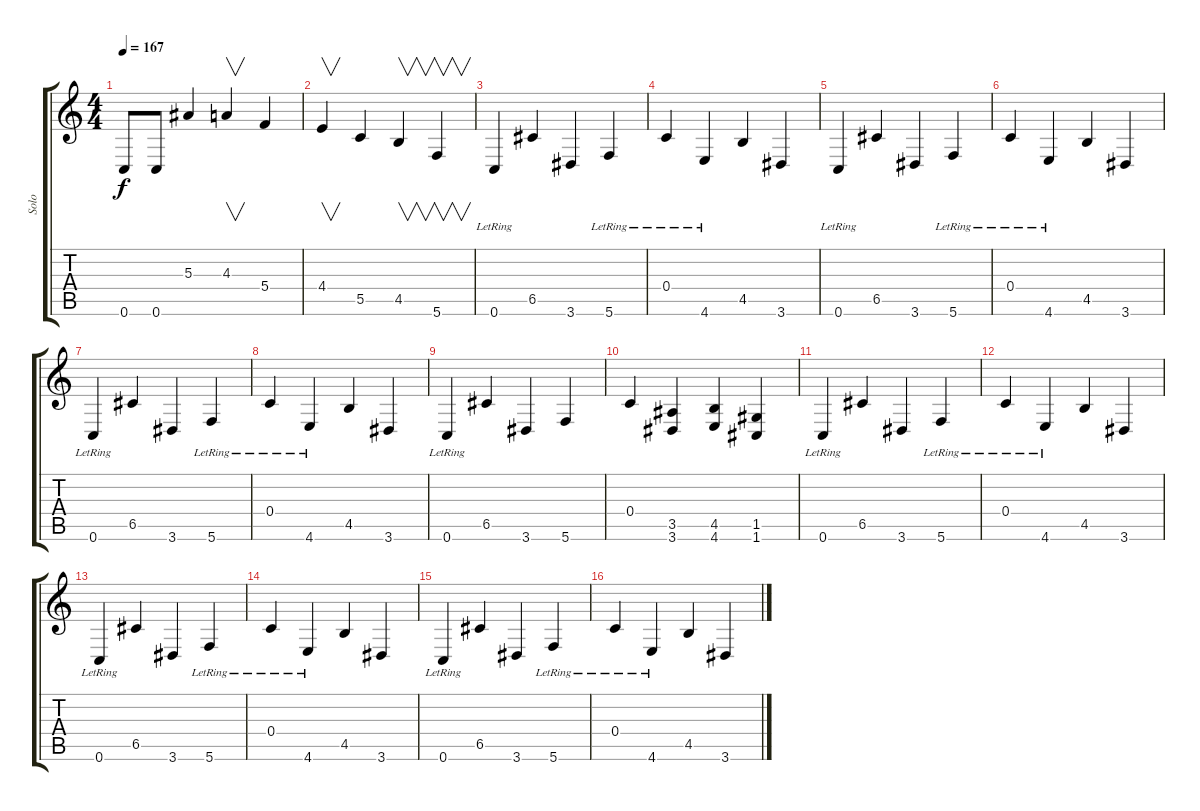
\track ("Solo" "Solo") {instrument overdrivenguitar}
\staff {score tabs}
\tuning (D4 A3 F3 C3 G2 C2) {hide}
\ts (4 4)
\tempo 167
\clef g2
\ks c
0.6.8{dy f} 0.6.8 5.3.4 4.3.4{v} 5.4.4 |
4.4.4{v} 5.5.4 4.5.4{v} 5.6.4{v} |
0.6{lr}.4 6.5.4 3.6.4 5.6{lr}.4 |
0.4{lr}.4 4.6{lr}.4 4.5.4 3.6.4 |
0.6{lr}.4 6.5.4 3.6.4 5.6{lr}.4 |
0.4{lr}.4 4.6{lr}.4 4.5.4 3.6.4 |
0.6{lr}.4 6.5.4 3.6.4 5.6{lr}.4 |
0.4{lr}.4 4.6{lr}.4 4.5.4 3.6.4 |
0.6{lr}.4 6.5.4 3.6.4 5.6.4 |
0.4.4 (3.5 3.6).4 (4.5 4.6).4 (1.5 1.6).4 |
0.6{lr}.4 6.5.4 3.6.4 5.6{lr}.4 |
0.4{lr}.4 4.6{lr}.4 4.5.4 3.6.4 |
0.6{lr}.4 6.5.4 3.6.4 5.6{lr}.4 |
0.4{lr}.4 4.6{lr}.4 4.5.4 3.6.4 |
0.6{lr}.4 6.5.4 3.6.4 5.6{lr}.4 |
0.4{lr}.4 4.6{lr}.4 4.5.4 3.6.4
